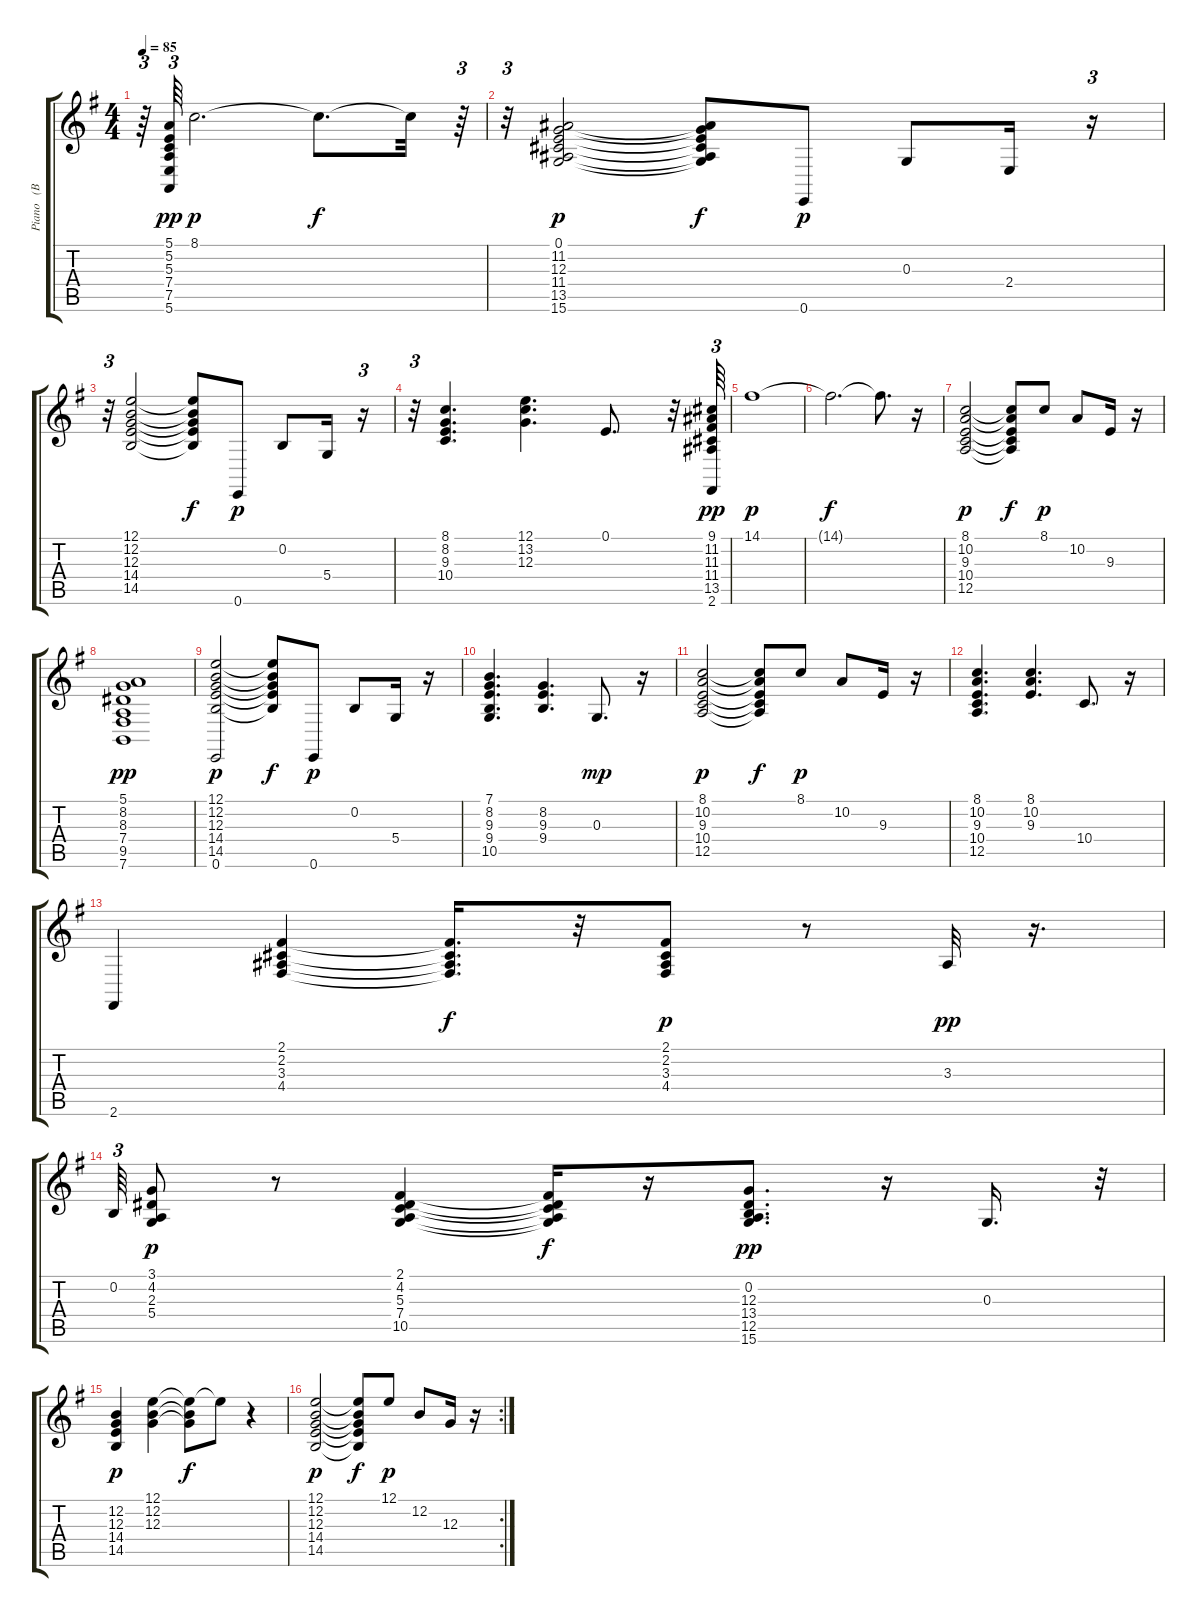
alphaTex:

\track ("Piano   (BB)" "Piano   (B") {instrument acousticgrandpiano}
\staff {score tabs}
\tuning (E4 B3 G3 D3 A2 E2) {hide}
\ts (4 4)
\tempo 85
\clef g2
\ks eminor
r.64{tu (3 2) dy pp} (5.1 5.2 5.3 7.4 7.5 5.6).64{tu (3 2) instrument acousticgrandpiano} 8.1.2{d dy p} 8.1{t}.8{d dy f} 8.1{t}.32 r.64{tu (3 2)} |
r.32{tu (3 2)} (0.1 11.2 12.3 11.4 13.5 15.6).2{dy p} (0.1{t} 11.2{t} 12.3{t} 11.4{t} 13.5{t} 15.6{t}).8{dy f} 0.6.8{dy p} 0.3.8 2.4.16 r.16{tu (3 2)} |
r.32{tu (3 2)} (12.1 12.2 12.3 14.4 14.5).2 (12.1{t} 12.2{t} 12.3{t} 14.4{t} 14.5{t}).8{dy f} 0.6.8{dy p} 0.2.8 5.4.16 r.16{tu (3 2)} |
r.32{tu (3 2)} (8.1 8.2 9.3 10.4).4{d} (12.1 13.2 12.3).4{d} 0.1.8{d} r.32 (9.1 11.2 11.3 11.4 13.5 2.6).64{tu (3 2) dy pp instrument acousticgrandpiano} |
14.1.1{dy p} |
14.1{t}.2{d dy f} 14.1{t}.8{d} r.16 |
(8.1 10.2 9.3 10.4 12.5).2{dy p} (8.1{t} 10.2{t} 9.3{t} 10.4{t} 12.5{t}).8{dy f} 8.1.8{dy p} 10.2.8 9.3.16 r.16 |
(5.1 8.2 8.3 7.4 9.5 7.6).1{dy pp instrument acousticgrandpiano} |
(12.1 12.2 12.3 14.4 14.5 0.6).2{dy p instrument acousticgrandpiano} (12.1{t} 12.2{t} 12.3{t} 14.4{t} 14.5{t}).8{dy f} 0.6.8{dy p} 0.2.8 5.4.16 r.16 |
(7.1 8.2 9.3 9.4 10.5).4{d} (8.2 9.3 9.4).4{d} 0.3.8{d dy mp} r.16 |
(8.1 10.2 9.3 10.4 12.5).2{dy p instrument acousticgrandpiano} (8.1{t} 10.2{t} 9.3{t} 10.4{t} 12.5{t}).8{dy f} 8.1.8{dy p} 10.2.8 9.3.16 r.16 |
(8.1 10.2 9.3 10.4 12.5).4{d} (8.1 10.2 9.3).4{d} 10.4.8{d} r.16 |
2.6.4 (2.1 2.2 3.3 4.4).4 (2.1{t} 2.2{t} 3.3{t} 4.4{t}).16{d dy f} r.32 (2.1 2.2 3.3 4.4).8{dy p} r.8 3.3.32{dy pp} r.16{d} |
0.2.64{tu (3 2)} (3.1 4.2 2.3 5.4).8{dy p} r.8 (2.1 4.2 5.3 7.4 10.5).4 (2.1{t} 4.2{t} 5.3{t} 7.4{t} 10.5{t}).16{dy f} r.16 (0.2 12.3 13.4 12.5 15.6).8{d dy pp} r.16 0.3.16{d} r.32{tu (3 2)} |
(12.2 12.3 14.4 14.5).4{dy p} (12.1 12.2 12.3).4 (12.1{t} 12.2{t} 12.3{t}).8{dy f} 12.1{t}.8 r.4 |
\rc 2
(12.1 12.2 12.3 14.4 14.5).2{dy p} (12.1{t} 12.2{t} 12.3{t} 14.4{t} 14.5{t}).8{dy f} 12.1.8{dy p} 12.2.8 12.3.16 r.16
